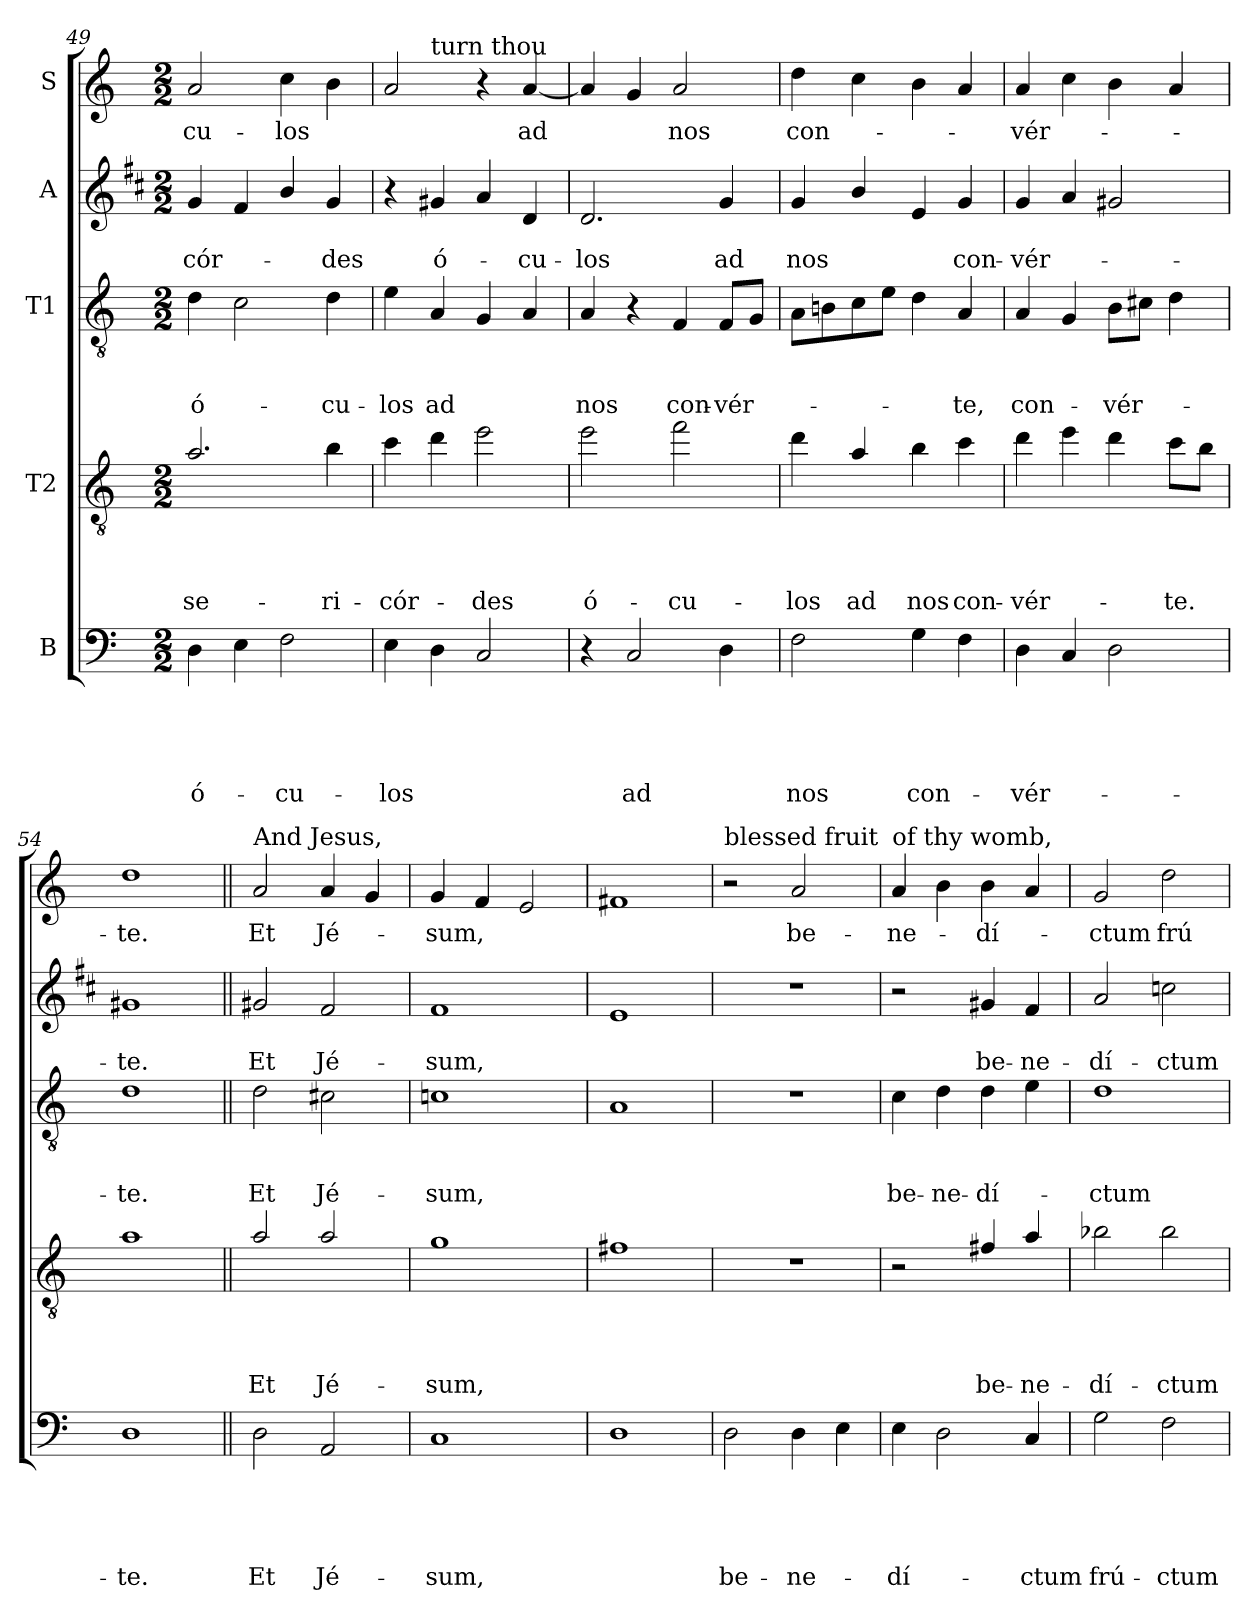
**kern	**text	**text	**text	**text	**text	**kern	**text	**text	**text	**text	**kern	**text	**text	**text	**kern	**text	**text	**kern	**text
*part5	*part5	*part5	*part5	*part5	*part5	*part4	*part4	*part4	*part4	*part4	*part3	*part3	*part3	*part3	*part2	*part2	*part2	*part1	*part1
*staff5	*staff5	*staff5	*staff5	*staff5	*staff5	*staff4	*staff4	*staff4	*staff4	*staff4	*staff3	*staff3	*staff3	*staff3	*staff2	*staff2	*staff2	*staff1	*staff1
*I"B	*	*	*	*	*	*I"T2	*	*	*	*	*I"T1	*	*	*	*I"A	*	*	*I"S	*
*clefF4	*	*	*	*	*	*clefGv2	*	*	*	*	*clefGv2	*	*	*	*clefG2	*	*	*clefG2	*
*	*	*	*	*	*	*ITrd8c14	*	*	*	*	*	*	*	*	*ITrd1c2	*	*	*	*
*k[]	*	*	*	*	*	*k[]	*	*	*	*	*k[]	*	*	*	*k[]	*	*	*k[]	*
*C:	*	*	*	*	*	*C:	*	*	*	*	*C:	*	*	*	*C:	*	*	*C:	*
*M2/2	*	*	*	*	*	*M2/2	*	*	*	*	*M2/2	*	*	*	*M2/2	*	*	*M2/2	*
=49	=49	=49	=49	=49	=49	=49	=49	=49	=49	=49	=49	=49	=49	=49	=49	=49	=49	=49	=49
!	!	!	!	!	!LO:LY:b	!	!	!	!	!LO:LY:b	!	!	!	!LO:LY:b	!	!	!LO:LY:b	!	!LO:LY:b
4D\	.	.	.	.	ó-	2.A/	.	.	.	-se-	4d\	.	.	ó-	4f/	.	-cór-	2a/	-cu-
4E\	.	.	.	.	.	.	.	.	.	.	2c\	.	.	.	4e/	.	.	.	.
!	!	!	!	!	!LO:LY:b	!	!	!	!	!	!	!	!	!	!	!	!	!	!LO:LY:b
2F\	.	.	.	.	-cu-	.	.	.	.	.	.	.	.	.	4a/	.	.	4cc\	-los
!	!	!	!	!	!	!	!	!	!	!LO:LY:b	!	!	!	!LO:LY:b	!	!	!LO:LY:b	!	!
.	.	.	.	.	.	4B\	.	.	.	-ri-	4d\	.	.	-cu-	4f/	.	-des	4b\	.
=50	=50	=50	=50	=50	=50	=50	=50	=50	=50	=50	=50	=50	=50	=50	=50	=50	=50	=50	=50
!	!	!	!	!	!LO:LY:b	!	!	!	!	!LO:LY:b	!	!	!	!LO:LY:b	!	!	!	!	!
*	*	*	*	*	*	*	*	*	*	*	*	*	*	*	*	*	*	*^	*
4E\	.	.	.	.	-los	4c\	.	.	.	-cór-	4e\	.	.	-los	4r	.	.	2a/	4ryy	.
!	!	!	!	!	!	!	!	!	!	!	!	!	!	!	!	!	!	!	!LO:TX:a:t=turn thou	!
!	!	!	!	!	!	!	!	!	!	!	!	!	!	!LO:LY:b	!	!	!LO:LY:b	!	!	!
4D\	.	.	.	.	.	4d\	.	.	.	.	4A/	.	.	ad	4f#X/	.	ó-	.	2.ryy	.
!	!	!	!	!	!	!	!	!	!	!LO:LY:b	!	!	!	!	!	!	!	!	!	!
2C/	.	.	.	.	.	2e\	.	.	.	-des	4G/	.	.	.	4g/	.	.	4r	.	.
!	!	!	!	!	!	!	!	!	!	!	!	!	!	!	!	!	!LO:LY:b	!	!	!LO:LY:b
.	.	.	.	.	.	.	.	.	.	.	4A/	.	.	.	4c/	.	-cu-	[4a/	.	ad
=51	=51	=51	=51	=51	=51	=51	=51	=51	=51	=51	=51	=51	=51	=51	=51	=51	=51	=51	=51	=51
!	!	!	!	!	!	!	!	!	!	!	!	!	!	!	!	!	!	!LO:TX:a:t=toward us.	!	!
!	!	!	!	!	!	!	!	!	!	!LO:LY:b	!	!	!	!LO:LY:b	!	!	!LO:LY:b	!	!	!
*	*	*	*	*	*	*	*	*	*	*	*	*	*	*	*	*	*	*v	*v	*
4r	.	.	.	.	.	2e\	.	.	.	ó-	4A/	.	.	nos	2.c/	.	-los	4a/]	.
!	!	!	!	!	!LO:LY:b	!	!	!	!	!	!	!	!	!	!	!	!	!	!
2C/	.	.	.	.	ad	.	.	.	.	.	4r	.	.	.	.	.	.	4g/	.
!	!	!	!	!	!	!	!	!	!	!LO:LY:b	!	!	!	!LO:LY:b	!	!	!	!	!LO:LY:b
.	.	.	.	.	.	2f\	.	.	.	-cu-	4F/	.	.	con-	.	.	.	2a/	nos
!	!	!	!	!	!	!	!	!	!	!	!	!	!	!LO:LY:b	!	!	!LO:LY:b	!	!
4D\	.	.	.	.	.	.	.	.	.	.	8F/L	.	.	-vér-	4f/	.	ad	.	.
.	.	.	.	.	.	.	.	.	.	.	8G/J	.	.	.	.	.	.	.	.
=52	=52	=52	=52	=52	=52	=52	=52	=52	=52	=52	=52	=52	=52	=52	=52	=52	=52	=52	=52
!	!	!	!	!	!LO:LY:b	!	!	!	!	!LO:LY:b	!	!	!	!	!	!	!LO:LY:b	!	!LO:LY:b
2F\	.	.	.	.	nos	4d\	.	.	.	-los	8A\L	.	.	.	4f/	.	nos	4dd\	con-
.	.	.	.	.	.	.	.	.	.	.	8Bn\	.	.	.	.	.	.	.	.
!	!	!	!	!	!	!	!	!	!	!LO:LY:b	!	!	!	!	!	!	!	!	!
.	.	.	.	.	.	4A/	.	.	.	ad	8c\	.	.	.	4a/	.	.	4cc\	.
.	.	.	.	.	.	.	.	.	.	.	8e\J	.	.	.	.	.	.	.	.
!	!	!	!	!	!LO:LY:b	!	!	!	!	!LO:LY:b	!	!	!	!	!	!	!	!	!
4G\	.	.	.	.	con-	4B\	.	.	.	nos	4d\	.	.	.	4d/	.	.	4b\	.
!	!	!	!	!	!	!	!	!	!	!LO:LY:b	!	!	!	!LO:LY:b	!	!	!LO:LY:b	!	!
4F\	.	.	.	.	.	4c\	.	.	.	con-	4A/	.	.	-te,	4f/	.	con-	4a/	.
=53	=53	=53	=53	=53	=53	=53	=53	=53	=53	=53	=53	=53	=53	=53	=53	=53	=53	=53	=53
!	!	!	!	!	!LO:LY:b	!	!	!	!	!LO:LY:b	!	!	!	!LO:LY:b	!	!	!LO:LY:b	!	!LO:LY:b
4D\	.	.	.	.	-vér-	4d\	.	.	.	-vér-	4A/	.	.	con-	4f/	.	-vér-	4a/	-vér-
4C/	.	.	.	.	.	4e\	.	.	.	.	4G/	.	.	.	4g/	.	.	4cc\	.
!	!	!	!	!	!	!	!	!	!	!	!	!	!	!LO:LY:b	!	!	!	!	!
2D\	.	.	.	.	.	4d\	.	.	.	.	8B\L	.	.	-vér-	2f#X/	.	.	4b\	.
.	.	.	.	.	.	.	.	.	.	.	8c#X\J	.	.	.	.	.	.	.	.
!	!	!	!	!	!	!	!	!	!	!LO:LY:b	!	!	!	!	!	!	!	!	!
.	.	.	.	.	.	8c\L	.	.	.	-te.	4d\	.	.	.	.	.	.	4a/	.
.	.	.	.	.	.	8B\J	.	.	.	.	.	.	.	.	.	.	.	.	.
!!LO:PB:g=z
=54	=54	=54	=54	=54	=54	=54	=54	=54	=54	=54	=54	=54	=54	=54	=54	=54	=54	=54	=54
!	!	!	!	!	!LO:LY:b	!	!	!	!	!	!	!	!	!LO:LY:b	!	!	!LO:LY:b	!	!LO:LY:b
1D	.	.	.	.	-te.	1A	.	.	.	.	1d	.	.	-te.	1f#X	.	-te.	1dd	-te.
=55||	=55||	=55||	=55||	=55||	=55||	=55||	=55||	=55||	=55||	=55||	=55||	=55||	=55||	=55||	=55||	=55||	=55||	=55||	=55||
!	!	!	!	!	!	!	!	!	!	!	!	!	!	!	!	!	!	!LO:TX:a:t=And Jesus,	!
!	!	!	!	!	!LO:LY:b	!	!	!	!	!LO:LY:b	!	!	!	!LO:LY:b	!	!	!LO:LY:b	!	!LO:LY:b
2D\	.	.	.	.	Et	2A/	.	.	.	Et	2d\	.	.	Et	2f#X/	.	Et	2a/	Et
!	!	!	!	!	!LO:LY:b	!	!	!	!	!LO:LY:b	!	!	!	!LO:LY:b	!	!	!LO:LY:b	!	!LO:LY:b
2AA/	.	.	.	.	Jé-	2A/	.	.	.	Jé-	2c#X\	.	.	Jé-	2e/	.	Jé-	4a/	Jé-
.	.	.	.	.	.	.	.	.	.	.	.	.	.	.	.	.	.	4g/	.
=56	=56	=56	=56	=56	=56	=56	=56	=56	=56	=56	=56	=56	=56	=56	=56	=56	=56	=56	=56
!	!	!	!	!	!LO:LY:b	!	!	!	!	!LO:LY:b	!	!	!	!LO:LY:b	!	!	!LO:LY:b	!	!LO:LY:b
1C	.	.	.	.	-sum,	1G	.	.	.	-sum,	1cn	.	.	-sum,	1e	.	-sum,	4g/	-sum,
.	.	.	.	.	.	.	.	.	.	.	.	.	.	.	.	.	.	4f/	.
.	.	.	.	.	.	.	.	.	.	.	.	.	.	.	.	.	.	2e/	.
=57	=57	=57	=57	=57	=57	=57	=57	=57	=57	=57	=57	=57	=57	=57	=57	=57	=57	=57	=57
1D	.	.	.	.	.	1F#X	.	.	.	.	1A	.	.	.	1d	.	.	1f#X	.
=58	=58	=58	=58	=58	=58	=58	=58	=58	=58	=58	=58	=58	=58	=58	=58	=58	=58	=58	=58
!	!	!	!	!	!	!	!	!	!	!	!	!	!	!	!	!	!	!LO:TX:a:t=blessed fruit	!
!	!	!	!	!	!LO:LY:b	!	!	!	!	!	!	!	!	!	!	!	!	!	!
2D\	.	.	.	.	be-	1r	.	.	.	.	1r	.	.	.	1r	.	.	2r	.
!	!	!	!	!	!LO:LY:b	!	!	!	!	!	!	!	!	!	!	!	!	!	!LO:LY:b
4D\	.	.	.	.	-ne-	.	.	.	.	.	.	.	.	.	.	.	.	2a/	be-
4E\	.	.	.	.	.	.	.	.	.	.	.	.	.	.	.	.	.	.	.
=59	=59	=59	=59	=59	=59	=59	=59	=59	=59	=59	=59	=59	=59	=59	=59	=59	=59	=59	=59
!	!	!	!	!	!	!	!	!	!	!	!	!	!	!	!	!	!	!LO:TX:a:t=of thy womb,	!
!	!	!	!	!	!LO:LY:b	!	!	!	!	!	!	!	!	!LO:LY:b	!	!	!	!	!LO:LY:b
4E\	.	.	.	.	-dí-	2r	.	.	.	.	4c\	.	.	be-	2r	.	.	4a/	-ne-
!	!	!	!	!	!	!	!	!	!	!	!	!	!	!LO:LY:b	!	!	!	!	!
2D\	.	.	.	.	.	.	.	.	.	.	4d\	.	.	-ne-	.	.	.	4b\	.
!	!	!	!	!	!	!	!	!	!	!LO:LY:b	!	!	!	!LO:LY:b	!	!	!LO:LY:b	!	!LO:LY:b
.	.	.	.	.	.	4F#X/	.	.	.	be-	4d\	.	.	-dí-	4f#X/	.	be-	4b\	-dí-
!	!	!	!	!	!LO:LY:b	!	!	!	!	!LO:LY:b	!	!	!	!	!	!	!LO:LY:b	!	!
4C/	.	.	.	.	-ctum	4A/	.	.	.	-ne-	4e\	.	.	.	4e/	.	-ne-	4a/	.
=60	=60	=60	=60	=60	=60	=60	=60	=60	=60	=60	=60	=60	=60	=60	=60	=60	=60	=60	=60
!	!	!	!	!	!LO:LY:b	!	!	!	!	!LO:LY:b	!	!	!	!LO:LY:b	!	!	!LO:LY:b	!	!LO:LY:b
2G\	.	.	.	.	frú-	2B-X\	.	.	.	-dí-	1d	.	.	-ctum	2g/	.	-dí-	2g/	-ctum
!	!	!	!	!	!LO:LY:b	!	!	!	!	!LO:LY:b	!	!	!	!	!	!	!LO:LY:b	!	!LO:LY:b
2F\	.	.	.	.	-ctum	2B-\	.	.	.	-ctum	.	.	.	.	2b-X\	.	-ctum	2dd\	frú-
=	=	=	=	=	=	=	=	=	=	=	=	=	=	=	=	=	=	=	=
*-	*-	*-	*-	*-	*-	*-	*-	*-	*-	*-	*-	*-	*-	*-	*-	*-	*-	*-	*-
